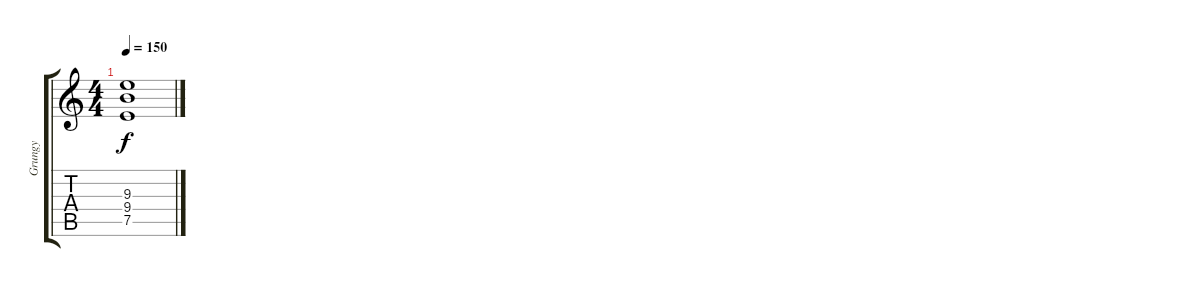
\track ("Grungy" "Grungy") {instrument distortionguitar}
\staff {score tabs}
\tuning (E4 B3 G3 D3 A2 E2) {hide}
\ts (4 4)
\tempo 150
\clef g2
\ks c
(9.3{t} 9.4{t} 7.5{t}).1{dy f}
